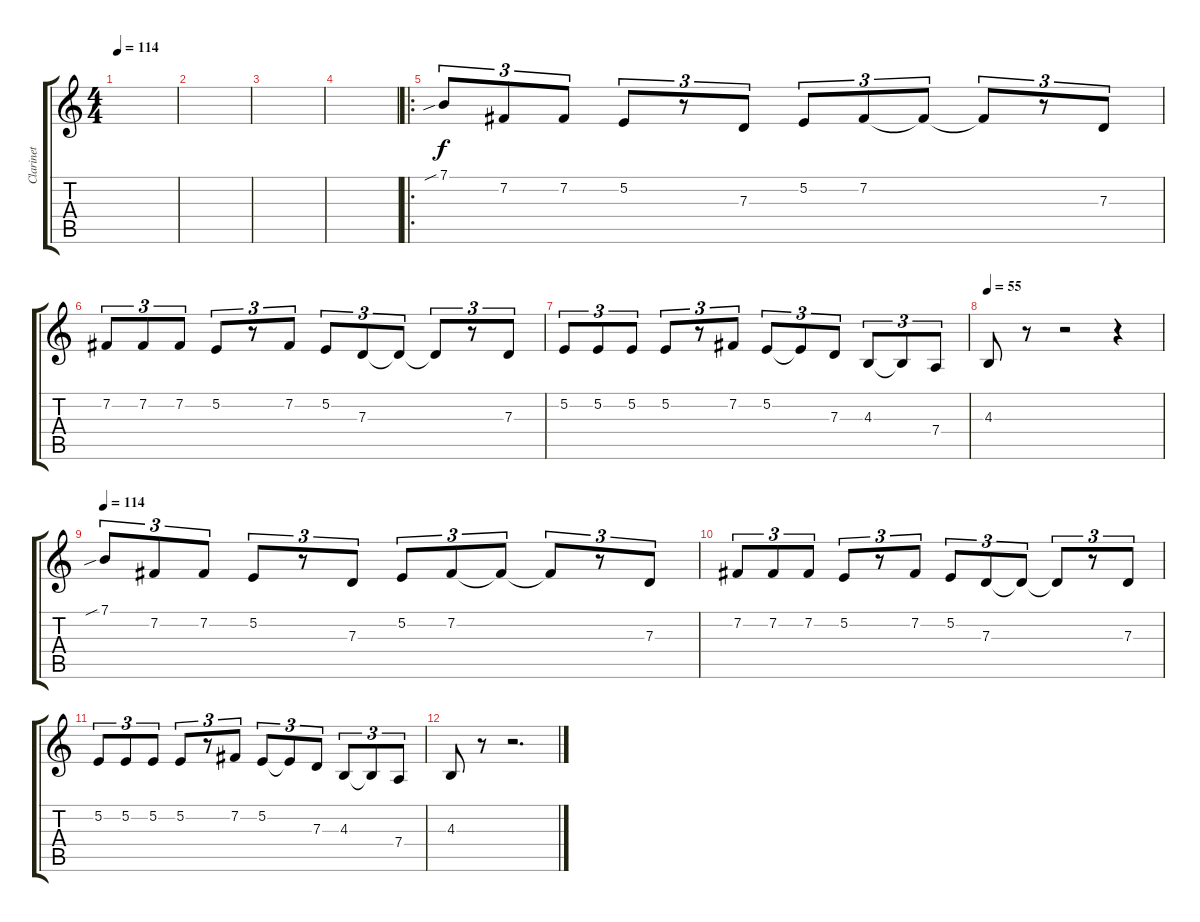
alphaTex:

\track ("Clarinet" "Clarinet") {instrument clarinet}
\staff {score tabs}
\tuning (E4 B3 G3 D3 A2 E2) {hide}
\ts (4 4)
\tempo 114
\clef g2
\ks c
|
|
|
|
\ro
7.1{sib}.8{tu (3 2)} 7.2.8{tu (3 2)} 7.2.8{tu (3 2)} 5.2.8{tu (3 2)} r.8{tu (3 2)} 7.3.8{tu (3 2)} 5.2.8{tu (3 2)} 7.2.8{tu (3 2)} 7.2{t}.8{tu (3 2)} 7.2{t}.8{tu (3 2)} r.8{tu (3 2)} 7.3.8{tu (3 2)} |
7.2.8{tu (3 2)} 7.2.8{tu (3 2)} 7.2.8{tu (3 2)} 5.2.8{tu (3 2)} r.8{tu (3 2)} 7.2.8{tu (3 2)} 5.2.8{tu (3 2)} 7.3.8{tu (3 2)} 7.3{t}.8{tu (3 2)} 7.3{t}.8{tu (3 2)} r.8{tu (3 2)} 7.3.8{tu (3 2)} |
5.2.8{tu (3 2)} 5.2.8{tu (3 2)} 5.2.8{tu (3 2)} 5.2.8{tu (3 2)} r.8{tu (3 2)} 7.2.8{tu (3 2)} 5.2.8{tu (3 2)} 5.2{t}.8{tu (3 2)} 7.3.8{tu (3 2)} 4.3.8{tu (3 2)} 4.3{t}.8{tu (3 2)} 7.4.8{tu (3 2)} |
\tempo 55
4.3.8 r.8 r.2 r.4 |
\tempo 114
7.1{sib}.8{tu (3 2)} 7.2.8{tu (3 2)} 7.2.8{tu (3 2)} 5.2.8{tu (3 2)} r.8{tu (3 2)} 7.3.8{tu (3 2)} 5.2.8{tu (3 2)} 7.2.8{tu (3 2)} 7.2{t}.8{tu (3 2)} 7.2{t}.8{tu (3 2)} r.8{tu (3 2)} 7.3.8{tu (3 2)} |
7.2.8{tu (3 2)} 7.2.8{tu (3 2)} 7.2.8{tu (3 2)} 5.2.8{tu (3 2)} r.8{tu (3 2)} 7.2.8{tu (3 2)} 5.2.8{tu (3 2)} 7.3.8{tu (3 2)} 7.3{t}.8{tu (3 2)} 7.3{t}.8{tu (3 2)} r.8{tu (3 2)} 7.3.8{tu (3 2)} |
5.2.8{tu (3 2)} 5.2.8{tu (3 2)} 5.2.8{tu (3 2)} 5.2.8{tu (3 2)} r.8{tu (3 2)} 7.2.8{tu (3 2)} 5.2.8{tu (3 2)} 5.2{t}.8{tu (3 2)} 7.3.8{tu (3 2)} 4.3.8{tu (3 2)} 4.3{t}.8{tu (3 2)} 7.4.8{tu (3 2)} |
4.3.8 r.8 r.2{d}
